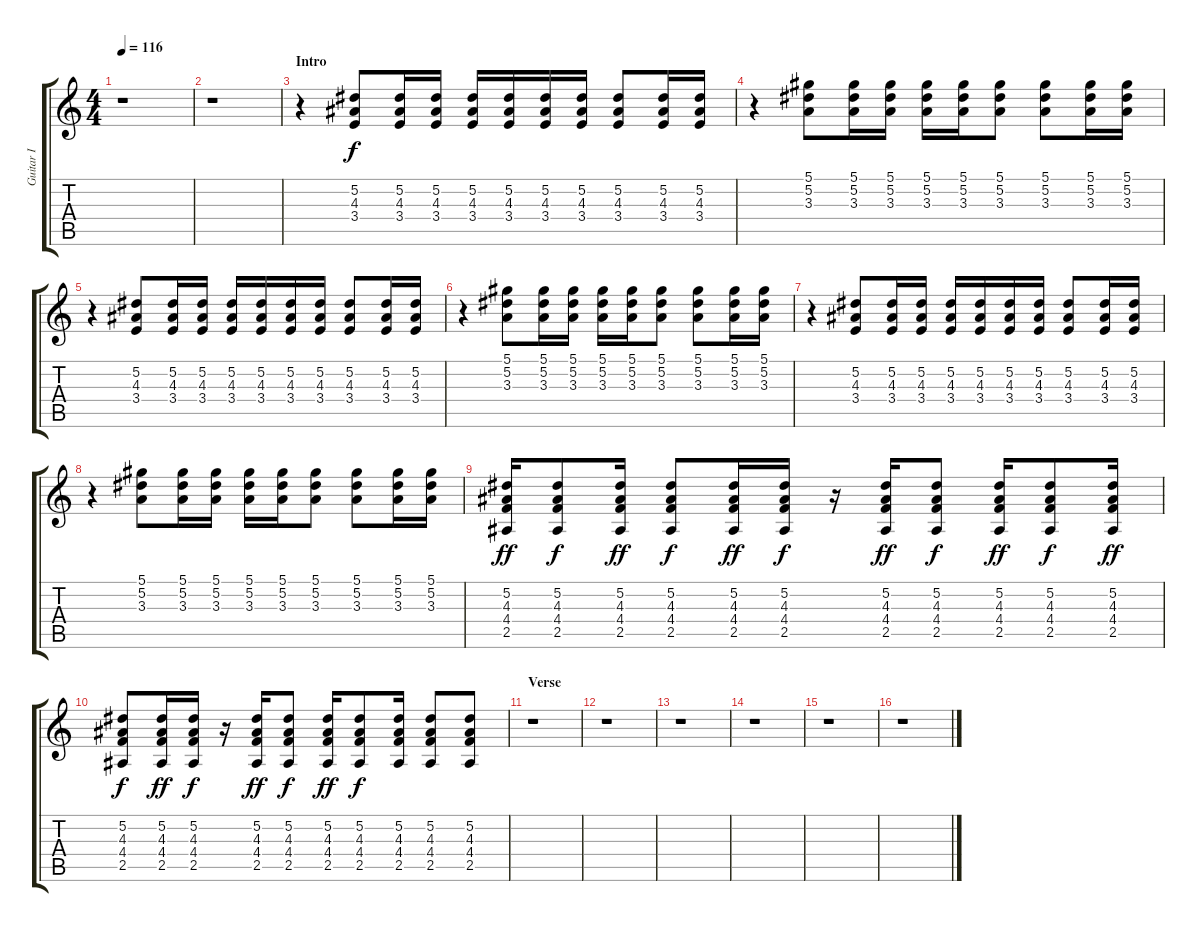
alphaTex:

\track ("Guitar I" "Guitar I") {instrument electricguitarjazz}
\staff {score tabs}
\tuning (Eb4 Bb3 Gb3 Db3 Ab2 Eb2) {hide}
\ts (4 4)
\tempo 116
\clef g2
\ks c
r.1{dy f instrument electricguitarjazz} |
r.1 |
\section ("" "Intro")
r.4 (5.2 4.3 3.4).8 (5.2 4.3 3.4).16 (5.2 4.3 3.4).16 (5.2 4.3 3.4).16 (5.2 4.3 3.4).16 (5.2 4.3 3.4).16 (5.2 4.3 3.4).16 (5.2 4.3 3.4).8 (5.2 4.3 3.4).16 (5.2 4.3 3.4).16 |
r.4 (5.1 5.2 3.3).8 (5.1 5.2 3.3).16 (5.1 5.2 3.3).16 (5.1 5.2 3.3).16 (5.1 5.2 3.3).16 (5.1 5.2 3.3).8 (5.1 5.2 3.3).8 (5.1 5.2 3.3).16 (5.1 5.2 3.3).16 |
r.4 (5.2 4.3 3.4).8 (5.2 4.3 3.4).16 (5.2 4.3 3.4).16 (5.2 4.3 3.4).16 (5.2 4.3 3.4).16 (5.2 4.3 3.4).16 (5.2 4.3 3.4).16 (5.2 4.3 3.4).8 (5.2 4.3 3.4).16 (5.2 4.3 3.4).16 |
r.4 (5.1 5.2 3.3).8 (5.1 5.2 3.3).16 (5.1 5.2 3.3).16 (5.1 5.2 3.3).16 (5.1 5.2 3.3).16 (5.1 5.2 3.3).8 (5.1 5.2 3.3).8 (5.1 5.2 3.3).16 (5.1 5.2 3.3).16 |
r.4 (5.2 4.3 3.4).8 (5.2 4.3 3.4).16 (5.2 4.3 3.4).16 (5.2 4.3 3.4).16 (5.2 4.3 3.4).16 (5.2 4.3 3.4).16 (5.2 4.3 3.4).16 (5.2 4.3 3.4).8 (5.2 4.3 3.4).16 (5.2 4.3 3.4).16 |
r.4 (5.1 5.2 3.3).8 (5.1 5.2 3.3).16 (5.1 5.2 3.3).16 (5.1 5.2 3.3).16 (5.1 5.2 3.3).16 (5.1 5.2 3.3).8 (5.1 5.2 3.3).8 (5.1 5.2 3.3).16 (5.1 5.2 3.3).16 |
(5.2 4.3 4.4 2.5).16{dy ff} (5.2 4.3 4.4 2.5).8{dy f} (5.2 4.3 4.4 2.5).16{dy ff} (5.2 4.3 4.4 2.5).8{dy f} (5.2 4.3 4.4 2.5).16{dy ff} (5.2 4.3 4.4 2.5).16{dy f} r.16 (5.2 4.3 4.4 2.5).16{dy ff} (5.2 4.3 4.4 2.5).8{dy f} (5.2 4.3 4.4 2.5).16{dy ff} (5.2 4.3 4.4 2.5).8{dy f} (5.2 4.3 4.4 2.5).16{dy ff} |
(5.2 4.3 4.4 2.5).8{dy f} (5.2 4.3 4.4 2.5).16{dy ff} (5.2 4.3 4.4 2.5).16{dy f} r.16 (5.2 4.3 4.4 2.5).16{dy ff} (5.2 4.3 4.4 2.5).8{dy f} (5.2 4.3 4.4 2.5).16{dy ff} (5.2 4.3 4.4 2.5).8{dy f} (5.2 4.3 4.4 2.5).16 (5.2 4.3 4.4 2.5).8 (5.2 4.3 4.4 2.5).8 |
\section ("" "Verse")
r.1 |
r.1 |
r.1 |
r.1 |
r.1 |
r.1
